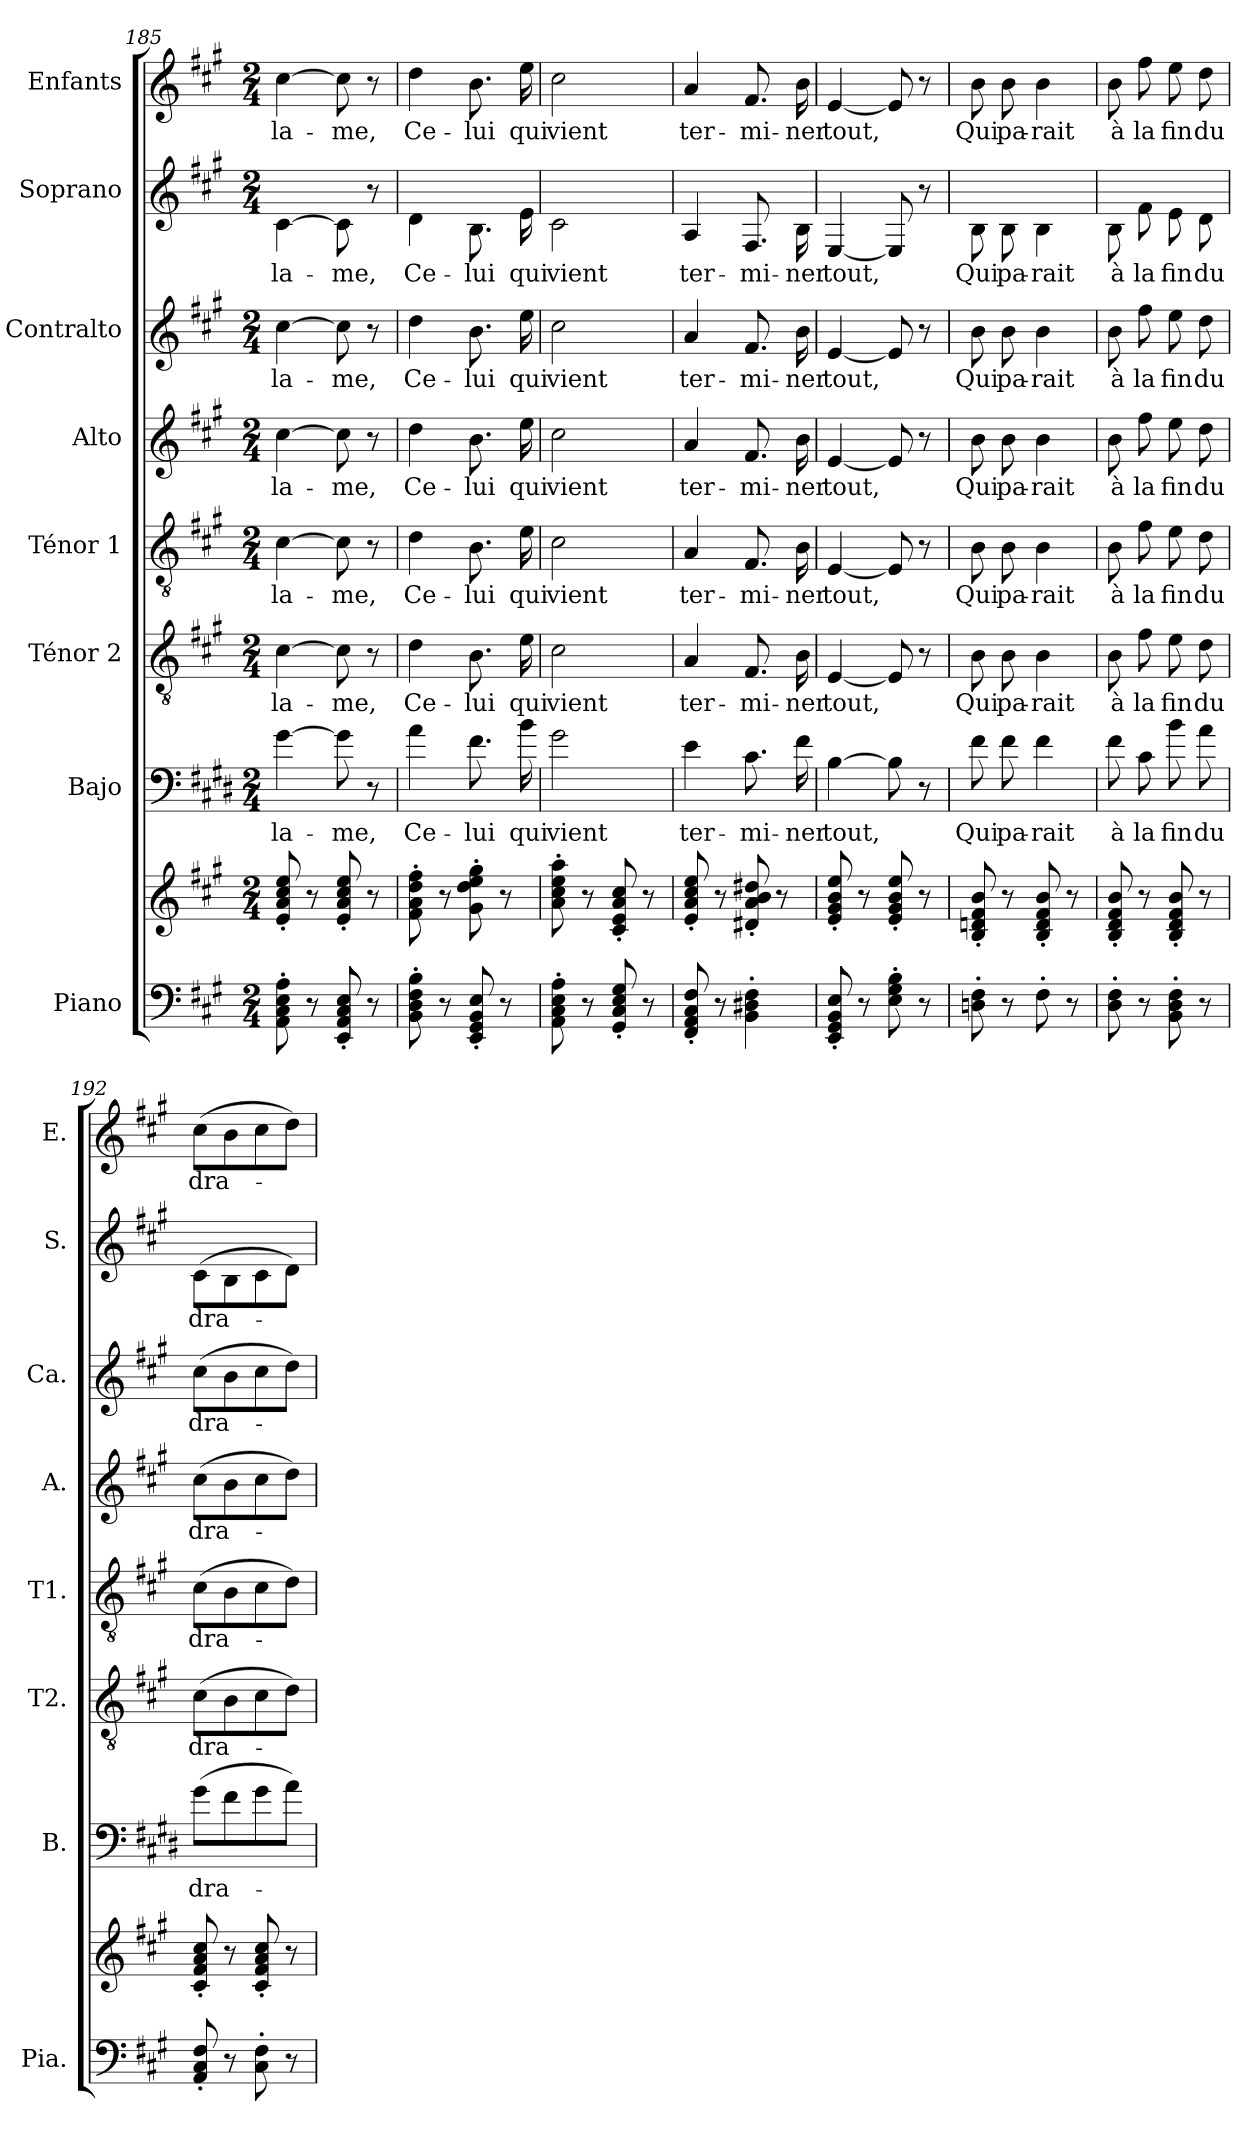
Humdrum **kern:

**kern	**kern	**kern	**text	**kern	**text	**kern	**text	**kern	**text	**kern	**text	**kern	**text	**kern	**text
*part8	*part8	*part7	*part7	*part6	*part6	*part5	*part5	*part4	*part4	*part3	*part3	*part2	*part2	*part1	*part1
*staff9	*staff8	*staff7	*staff7	*staff6	*staff6	*staff5	*staff5	*staff4	*staff4	*staff3	*staff3	*staff2	*staff2	*staff1	*staff1
*I"Piano	*	*I"Bajo	*	*I"Ténor 2	*	*I"Ténor 1	*	*I"Alto	*	*I"Contralto	*	*I"Soprano	*	*I"Enfants	*
*I'Pia.	*	*I'B.	*	*I'T2.	*	*I'T1.	*	*I'A.	*	*I'Ca.	*	*I'S.	*	*I'E.	*
*clefF4	*clefG2	*clefF4	*	*clefGv2	*	*clefGv2	*	*clefG2	*	*clefG2	*	*clefG2	*	*clefG2	*
*	*	*ITrd4c7	*	*	*	*	*	*	*	*	*	*ITrd-7c-12	*	*	*
*k[f#c#g#]	*k[f#c#g#]	*k[f#c#g#]	*	*k[f#c#g#]	*	*k[f#c#g#]	*	*k[f#c#g#]	*	*k[f#c#g#]	*	*k[f#c#g#]	*	*k[f#c#g#]	*
*M2/4	*M2/4	*M2/4	*	*M2/4	*	*M2/4	*	*M2/4	*	*M2/4	*	*M2/4	*	*M2/4	*
=185	=185	=185	=185	=185	=185	=185	=185	=185	=185	=185	=185	=185	=185	=185	=185
8AA\' 8C#\' 8E\' 8A\'	8e/' 8a/' 8cc#/' 8ee/'	[4c#\	la-	[4c#\	la-	[4c#\	la-	[4cc#\	la-	[4cc#\	la-	[4cc#\	la-	[4cc#\	la-
8r	8r	.	.	.	.	.	.	.	.	.	.	.	.	.	.
8EE/' 8AA/' 8C#/' 8E/'	8e/' 8a/' 8cc#/' 8ee/'	8c#\]	-me,	8c#\]	-me,	8c#\]	-me,	8cc#\]	-me,	8cc#\]	-me,	8cc#\]	-me,	8cc#\]	-me,
8r	8r	8r	.	8r	.	8r	.	8r	.	8r	.	8r	.	8r	.
=186	=186	=186	=186	=186	=186	=186	=186	=186	=186	=186	=186	=186	=186	=186	=186
8BB\' 8D\' 8F#\' 8B\'	8f#\' 8a\' 8dd\' 8ff#\'	4d\	Ce-	4d\	Ce-	4d\	Ce-	4dd\	Ce-	4dd\	Ce-	4dd\	Ce-	4dd\	Ce-
8r	8r	.	.	.	.	.	.	.	.	.	.	.	.	.	.
8EE/' 8GG#/' 8BB/' 8E/'	8g#\' 8dd\' 8ee\' 8gg#\'	8.B\	-lui	8.B\	-lui	8.B\	-lui	8.b\	-lui	8.b\	-lui	8.b\	-lui	8.b\	-lui
8r	8r	.	.	.	.	.	.	.	.	.	.	.	.	.	.
.	.	16e\	qui	16e\	qui	16e\	qui	16ee\	qui	16ee\	qui	16ee\	qui	16ee\	qui
=187	=187	=187	=187	=187	=187	=187	=187	=187	=187	=187	=187	=187	=187	=187	=187
8AA\' 8C#\' 8E\' 8A\'	8a\' 8cc#\' 8ee\' 8aa\'	2c#\	vient	2c#\	vient	2c#\	vient	2cc#\	vient	2cc#\	vient	2cc#\	vient	2cc#\	vient
8r	8r	.	.	.	.	.	.	.	.	.	.	.	.	.	.
8GG#/' 8C#/' 8E/' 8G#/'	8c#/' 8e/' 8a/' 8cc#/'	.	.	.	.	.	.	.	.	.	.	.	.	.	.
8r	8r	.	.	.	.	.	.	.	.	.	.	.	.	.	.
!!LO:PB:g=z
=188	=188	=188	=188	=188	=188	=188	=188	=188	=188	=188	=188	=188	=188	=188	=188
8FF#/' 8AA/' 8C#/' 8F#/'	8e/' 8a/' 8cc#/' 8ee/'	4A\	ter-	4A/	ter-	4A/	ter-	4a/	ter-	4a/	ter-	4a/	ter-	4a/	ter-
8r	8r	.	.	.	.	.	.	.	.	.	.	.	.	.	.
4BB\' 4D#X\' 4F#\'	8d#X/' 8a/' 8b/' 8dd#X/'	8.F#\	-mi-	8.F#/	-mi-	8.F#/	-mi-	8.f#/	-mi-	8.f#/	-mi-	8.f#/	-mi-	8.f#/	-mi-
.	8r	.	.	.	.	.	.	.	.	.	.	.	.	.	.
.	.	16B\	-ner	16B\	-ner	16B\	-ner	16b\	-ner	16b\	-ner	16b\	-ner	16b\	-ner
=189	=189	=189	=189	=189	=189	=189	=189	=189	=189	=189	=189	=189	=189	=189	=189
8EE/' 8GG#/' 8BB/' 8E/'	8e/' 8g#/' 8b/' 8ee/'	[4E\	tout,	[4E/	tout,	[4E/	tout,	[4e/	tout,	[4e/	tout,	[4e/	tout,	[4e/	tout,
8r	8r	.	.	.	.	.	.	.	.	.	.	.	.	.	.
8E\' 8G#\' 8B\'	8e/' 8g#/' 8b/' 8ee/'	8E\]	.	8E/]	.	8E/]	.	8e/]	.	8e/]	.	8e/]	.	8e/]	.
8r	8r	8r	.	8r	.	8r	.	8r	.	8r	.	8r	.	8r	.
=190	=190	=190	=190	=190	=190	=190	=190	=190	=190	=190	=190	=190	=190	=190	=190
8Dn\' 8F#\'	8B/' 8dn/' 8f#/' 8b/'	8B\	Qui	8B\	Qui	8B\	Qui	8b\	Qui	8b\	Qui	8b\	Qui	8b\	Qui
8r	8r	8B\	pa-	8B\	pa-	8B\	pa-	8b\	pa-	8b\	pa-	8b\	pa-	8b\	pa-
8F#'\	8B/' 8d/' 8f#/' 8b/'	4B\	-rait	4B\	-rait	4B\	-rait	4b\	-rait	4b\	-rait	4b\	-rait	4b\	-rait
8r	8r	.	.	.	.	.	.	.	.	.	.	.	.	.	.
=191	=191	=191	=191	=191	=191	=191	=191	=191	=191	=191	=191	=191	=191	=191	=191
8D\' 8F#\'	8B/' 8d/' 8f#/' 8b/'	8B\	à	8B\	à	8B\	à	8b\	à	8b\	à	8b\	à	8b\	à
8r	8r	8F#\	la	8f#\	la	8f#\	la	8ff#\	la	8ff#\	la	8ff#\	la	8ff#\	la
8BB\' 8D\' 8F#\'	8B/' 8d/' 8f#/' 8b/'	8e\	fin	8e\	fin	8e\	fin	8ee\	fin	8ee\	fin	8ee\	fin	8ee\	fin
8r	8r	8d\	du	8d\	du	8d\	du	8dd\	du	8dd\	du	8dd\	du	8dd\	du
=192	=192	=192	=192	=192	=192	=192	=192	=192	=192	=192	=192	=192	=192	=192	=192
8AA/' 8C#/' 8F#/'	8c#/' 8f#/' 8a/' 8cc#/'	(8c#\L	dra-	(8c#\L	dra-	(8c#\L	dra-	(8cc#\L	dra-	(8cc#\L	dra-	(8cc#\L	dra-	(8cc#\L	dra-
8r	8r	8B\	.	8B\	.	8B\	.	8b\	.	8b\	.	8b\	.	8b\	.
8C#\' 8F#\'	8c#/' 8f#/' 8a/' 8cc#/'	8c#\	.	8c#\	.	8c#\	.	8cc#\	.	8cc#\	.	8cc#\	.	8cc#\	.
8r	8r	8d\J)	.	8d\J)	.	8d\J)	.	8dd\J)	.	8dd\J)	.	8dd\J)	.	8dd\J)	.
=	=	=	=	=	=	=	=	=	=	=	=	=	=	=	=
*-	*-	*-	*-	*-	*-	*-	*-	*-	*-	*-	*-	*-	*-	*-	*-
